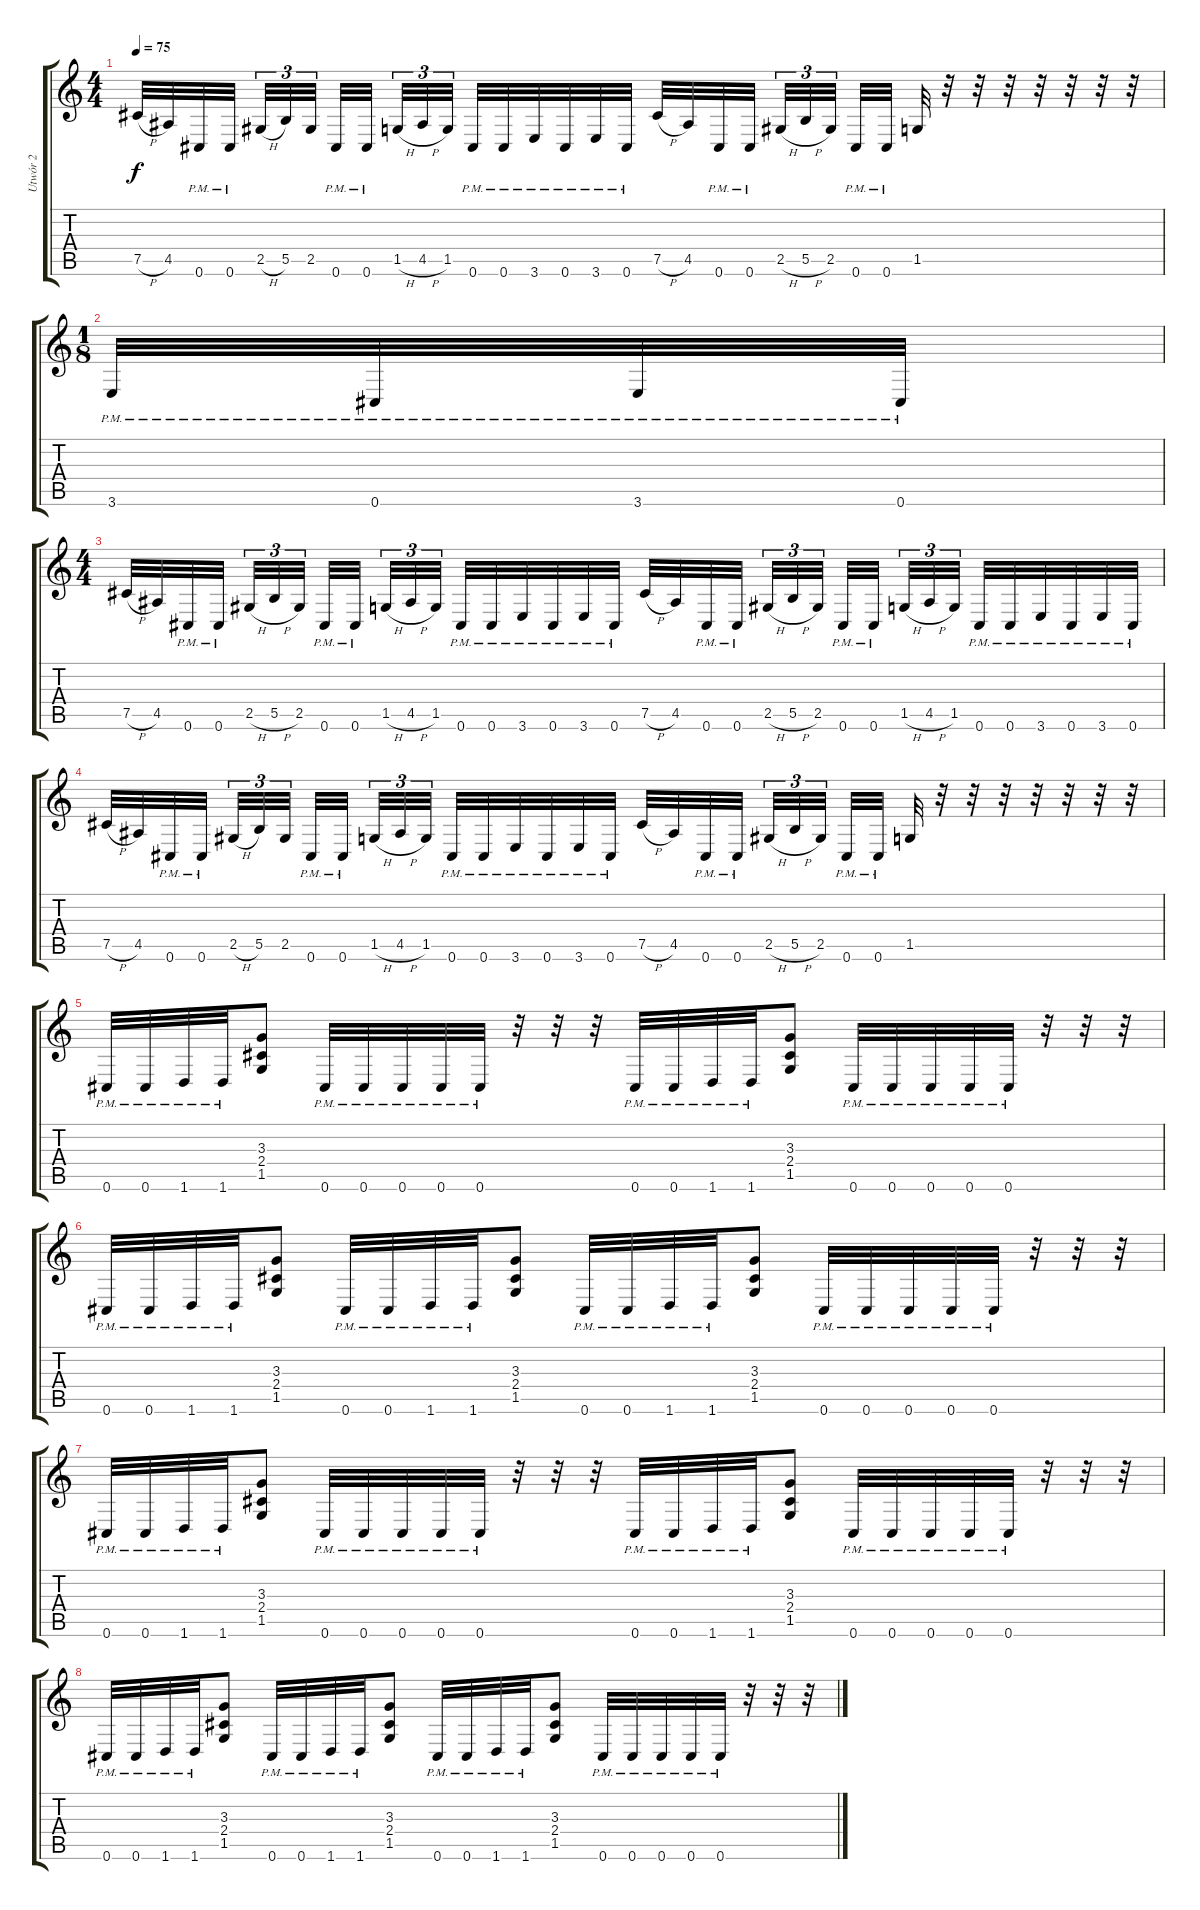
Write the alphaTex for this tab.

\track ("Utwór 2" "Utwór 2") {instrument distortionguitar}
\staff {score tabs}
\tuning (Db4 Ab3 E3 B2 Gb2 Db2) {hide}
\ts (4 4)
\tempo 75
\clef g2
\ks c
7.5{h}.32{dy f} 4.5.32 0.6{pm}.32 0.6{pm}.32{beam splitsecondary} 2.5{h}.32{tu (3 2)} 5.5.32{tu (3 2)} 2.5.32{tu (3 2) beam splitsecondary} 0.6{pm}.32 0.6{pm}.32 1.5{h}.32{tu (3 2)} 4.5{h}.32{tu (3 2)} 1.5.32{tu (3 2) beam splitsecondary} 0.6{pm}.32 0.6{pm}.32 3.6{pm}.32 0.6{pm}.32 3.6{pm}.32 0.6{pm}.32 7.5{h}.32 4.5.32 0.6{pm}.32 0.6{pm}.32{beam splitsecondary} 2.5{h}.32{tu (3 2)} 5.5{h}.32{tu (3 2)} 2.5.32{tu (3 2) beam splitsecondary} 0.6{pm}.32 0.6{pm}.32 1.5.32 r.32 r.32 r.32 r.32 r.32 r.32 r.32 |
\ts (1 8)
3.6{pm}.32 0.6{pm}.32 3.6{pm}.32 0.6{pm}.32 |
\ts (4 4)
7.5{h}.32 4.5.32 0.6{pm}.32 0.6{pm}.32{beam splitsecondary} 2.5{h}.32{tu (3 2)} 5.5{h}.32{tu (3 2)} 2.5.32{tu (3 2) beam splitsecondary} 0.6{pm}.32 0.6{pm}.32 1.5{h}.32{tu (3 2)} 4.5{h}.32{tu (3 2)} 1.5.32{tu (3 2) beam splitsecondary} 0.6{pm}.32 0.6{pm}.32 3.6{pm}.32 0.6{pm}.32 3.6{pm}.32 0.6{pm}.32 7.5{h}.32 4.5.32 0.6{pm}.32 0.6{pm}.32{beam splitsecondary} 2.5{h}.32{tu (3 2)} 5.5{h}.32{tu (3 2)} 2.5.32{tu (3 2) beam splitsecondary} 0.6{pm}.32 0.6{pm}.32 1.5{h}.32{tu (3 2)} 4.5{h}.32{tu (3 2)} 1.5.32{tu (3 2) beam splitsecondary} 0.6{pm}.32 0.6{pm}.32 3.6{pm}.32 0.6{pm}.32 3.6{pm}.32 0.6{pm}.32 |
7.5{h}.32 4.5.32 0.6{pm}.32 0.6{pm}.32{beam splitsecondary} 2.5{h}.32{tu (3 2)} 5.5.32{tu (3 2)} 2.5.32{tu (3 2) beam splitsecondary} 0.6{pm}.32 0.6{pm}.32 1.5{h}.32{tu (3 2)} 4.5{h}.32{tu (3 2)} 1.5.32{tu (3 2) beam splitsecondary} 0.6{pm}.32 0.6{pm}.32 3.6{pm}.32 0.6{pm}.32 3.6{pm}.32 0.6{pm}.32 7.5{h}.32 4.5.32 0.6{pm}.32 0.6{pm}.32{beam splitsecondary} 2.5{h}.32{tu (3 2)} 5.5{h}.32{tu (3 2)} 2.5.32{tu (3 2) beam splitsecondary} 0.6{pm}.32 0.6{pm}.32 1.5.32 r.32 r.32 r.32 r.32 r.32 r.32 r.32 |
0.6{pm}.32 0.6{pm}.32 1.6{pm}.32 1.6{pm}.32 (3.3 2.4 1.5).8 0.6{pm}.32 0.6{pm}.32 0.6{pm}.32 0.6{pm}.32 0.6{pm}.32 r.32 r.32 r.32 0.6{pm}.32 0.6{pm}.32 1.6{pm}.32 1.6{pm}.32 (3.3 2.4 1.5).8 0.6{pm}.32 0.6{pm}.32 0.6{pm}.32 0.6{pm}.32 0.6{pm}.32 r.32 r.32 r.32 |
0.6{pm}.32 0.6{pm}.32 1.6{pm}.32 1.6{pm}.32 (3.3 2.4 1.5).8 0.6{pm}.32 0.6{pm}.32 1.6{pm}.32 1.6{pm}.32 (3.3 2.4 1.5).8 0.6{pm}.32 0.6{pm}.32 1.6{pm}.32 1.6{pm}.32 (3.3 2.4 1.5).8 0.6{pm}.32 0.6{pm}.32 0.6{pm}.32 0.6{pm}.32 0.6{pm}.32 r.32 r.32 r.32 |
0.6{pm}.32 0.6{pm}.32 1.6{pm}.32 1.6{pm}.32 (3.3 2.4 1.5).8 0.6{pm}.32 0.6{pm}.32 0.6{pm}.32 0.6{pm}.32 0.6{pm}.32 r.32 r.32 r.32 0.6{pm}.32 0.6{pm}.32 1.6{pm}.32 1.6{pm}.32 (3.3 2.4 1.5).8 0.6{pm}.32 0.6{pm}.32 0.6{pm}.32 0.6{pm}.32 0.6{pm}.32 r.32 r.32 r.32 |
0.6{pm}.32 0.6{pm}.32 1.6{pm}.32 1.6{pm}.32 (3.3 2.4 1.5).8 0.6{pm}.32 0.6{pm}.32 1.6{pm}.32 1.6{pm}.32 (3.3 2.4 1.5).8 0.6{pm}.32 0.6{pm}.32 1.6{pm}.32 1.6{pm}.32 (3.3 2.4 1.5).8 0.6{pm}.32 0.6{pm}.32 0.6{pm}.32 0.6{pm}.32 0.6{pm}.32 r.32 r.32 r.32
